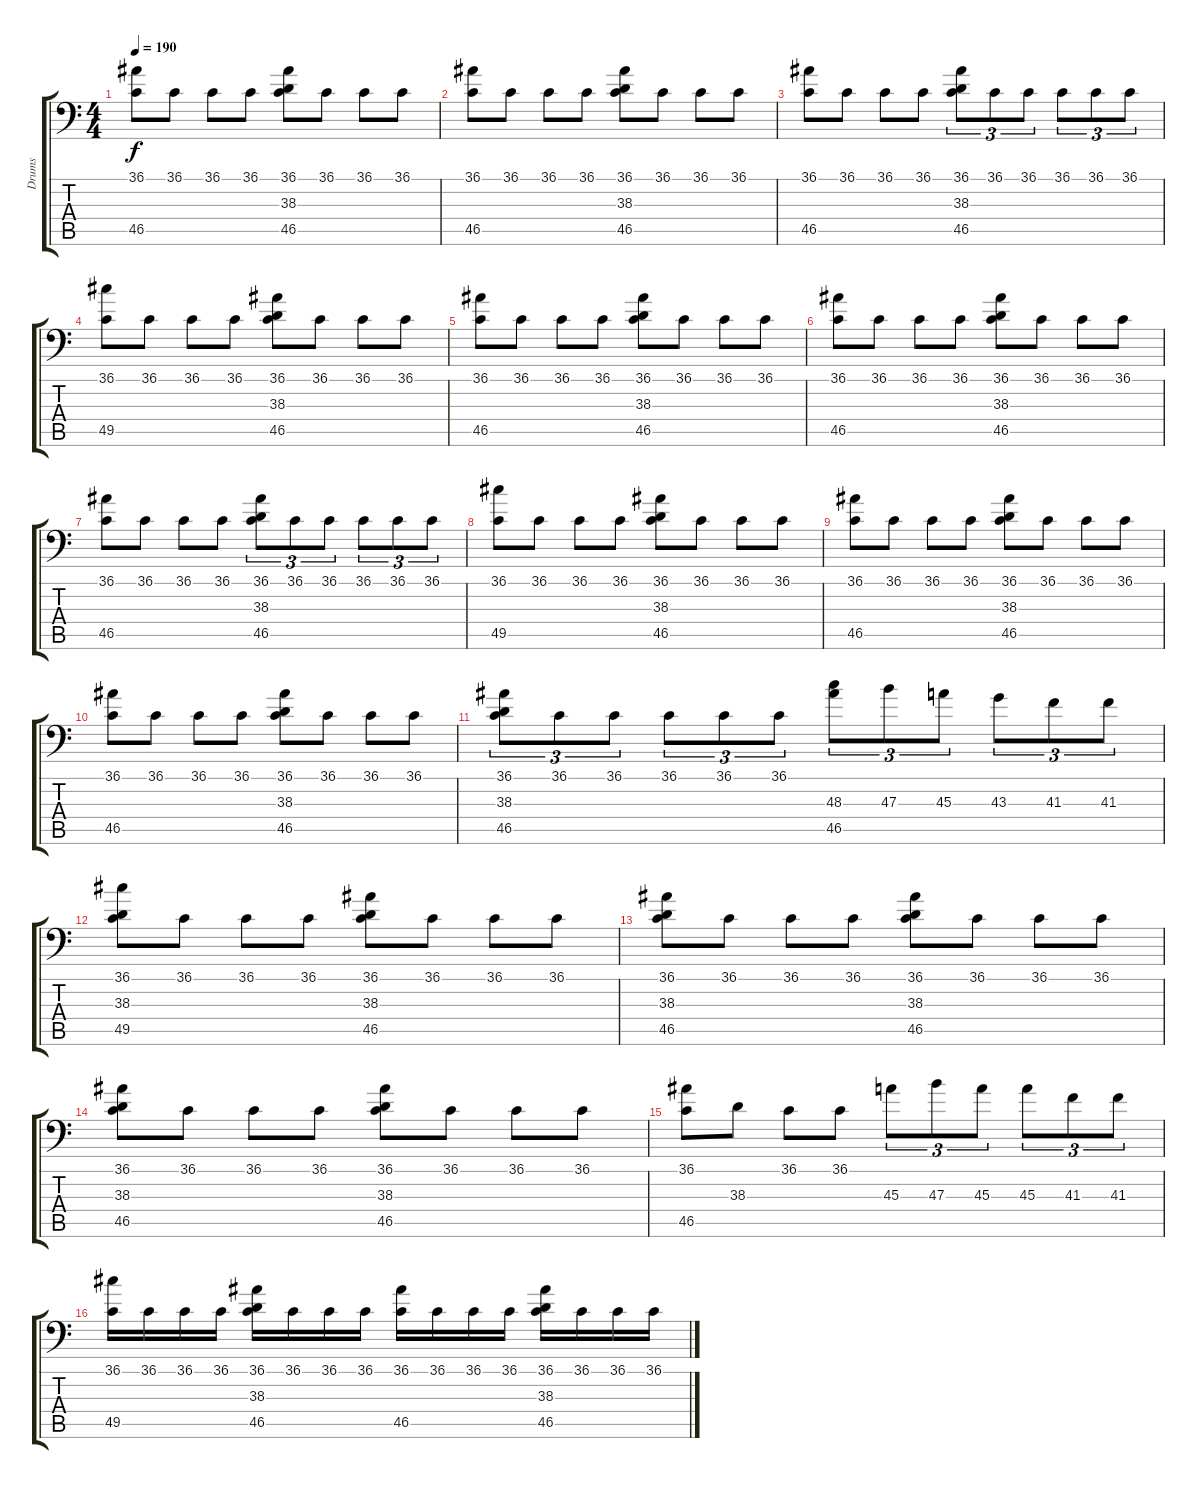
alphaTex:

\track ("Drums" "Drums") {instrument acousticgrandpiano}
\staff {score tabs}
\tuning (C-1 C-1 C-1 C-1 C-1 C-1) {hide}
\ts (4 4)
\tempo 190
\clef f4
\ks c
(36.1 46.5).8{dy f} 36.1.8 36.1.8 36.1.8 (36.1 38.3 46.5).8 36.1.8 36.1.8 36.1.8 |
(36.1 46.5).8 36.1.8 36.1.8 36.1.8 (36.1 38.3 46.5).8 36.1.8 36.1.8 36.1.8 |
(36.1 46.5).8 36.1.8 36.1.8 36.1.8 (36.1 38.3 46.5).8{tu (3 2)} 36.1.8{tu (3 2)} 36.1.8{tu (3 2)} 36.1.8{tu (3 2)} 36.1.8{tu (3 2)} 36.1.8{tu (3 2)} |
(36.1 49.5).8 36.1.8 36.1.8 36.1.8 (36.1 38.3 46.5).8 36.1.8 36.1.8 36.1.8 |
(36.1 46.5).8 36.1.8 36.1.8 36.1.8 (36.1 38.3 46.5).8 36.1.8 36.1.8 36.1.8 |
(36.1 46.5).8 36.1.8 36.1.8 36.1.8 (36.1 38.3 46.5).8 36.1.8 36.1.8 36.1.8 |
(36.1 46.5).8 36.1.8 36.1.8 36.1.8 (36.1 38.3 46.5).8{tu (3 2)} 36.1.8{tu (3 2)} 36.1.8{tu (3 2)} 36.1.8{tu (3 2)} 36.1.8{tu (3 2)} 36.1.8{tu (3 2)} |
(36.1 49.5).8 36.1.8 36.1.8 36.1.8 (36.1 38.3 46.5).8 36.1.8 36.1.8 36.1.8 |
(36.1 46.5).8 36.1.8 36.1.8 36.1.8 (36.1 38.3 46.5).8 36.1.8 36.1.8 36.1.8 |
(36.1 46.5).8 36.1.8 36.1.8 36.1.8 (36.1 38.3 46.5).8 36.1.8 36.1.8 36.1.8 |
(36.1 38.3 46.5).8{tu (3 2)} 36.1.8{tu (3 2)} 36.1.8{tu (3 2)} 36.1.8{tu (3 2)} 36.1.8{tu (3 2)} 36.1.8{tu (3 2)} (48.3 46.5).8{tu (3 2)} 47.3.8{tu (3 2)} 45.3.8{tu (3 2)} 43.3.8{tu (3 2)} 41.3.8{tu (3 2)} 41.3.8{tu (3 2)} |
(36.1 38.3 49.5).8 36.1.8 36.1.8 36.1.8 (36.1 38.3 46.5).8 36.1.8 36.1.8 36.1.8 |
(36.1 38.3 46.5).8 36.1.8 36.1.8 36.1.8 (36.1 38.3 46.5).8 36.1.8 36.1.8 36.1.8 |
(36.1 38.3 46.5).8 36.1.8 36.1.8 36.1.8 (36.1 38.3 46.5).8 36.1.8 36.1.8 36.1.8 |
(36.1 46.5).8 38.3.8 36.1.8 36.1.8 45.3.8{tu (3 2)} 47.3.8{tu (3 2)} 45.3.8{tu (3 2)} 45.3.8{tu (3 2)} 41.3.8{tu (3 2)} 41.3.8{tu (3 2)} |
(36.1 49.5).16 36.1.16 36.1.16 36.1.16 (36.1 38.3 46.5).16 36.1.16 36.1.16 36.1.16 (36.1 46.5).16 36.1.16 36.1.16 36.1.16 (36.1 38.3 46.5).16 36.1.16 36.1.16 36.1.16
